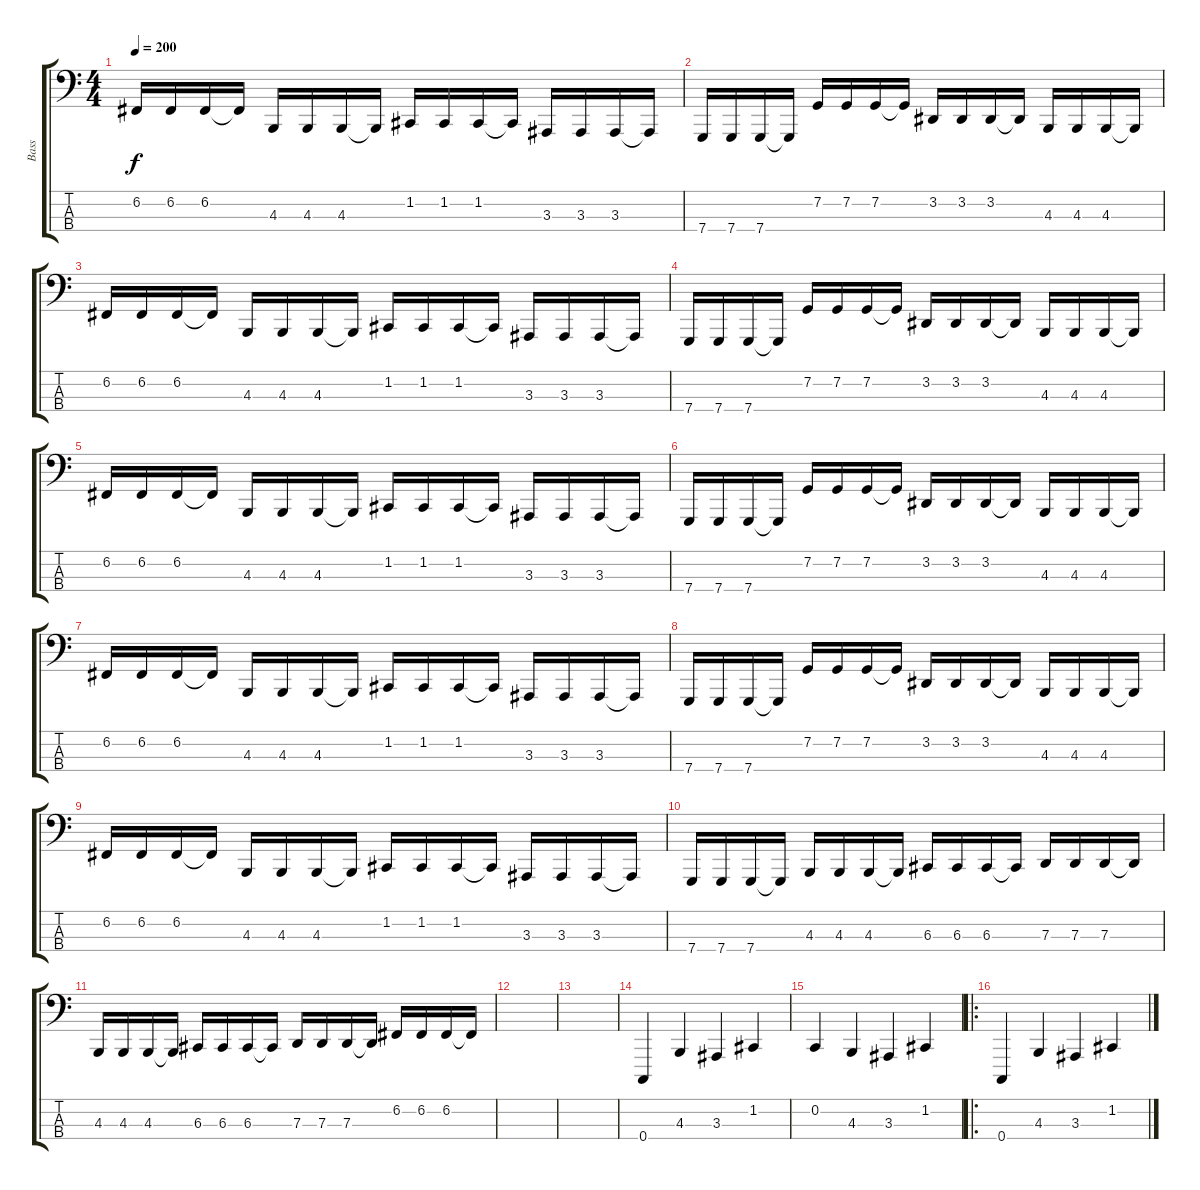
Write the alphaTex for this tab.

\track ("Bass" "Bass") {instrument electricbasspick}
\staff {score tabs}
\tuning (F1 C1 G0 C0) {hide}
\ts (4 4)
\tempo 200
\clef f4
\ks c
6.2.16{dy f} 6.2.16 6.2.16 6.2{t}.16 4.3.16 4.3.16 4.3.16 4.3{t}.16 1.2.16 1.2.16 1.2.16 1.2{t}.16 3.3.16 3.3.16 3.3.16 3.3{t}.16 |
7.4.16 7.4.16 7.4.16 7.4{t}.16 7.2.16 7.2.16 7.2.16 7.2{t}.16 3.2.16 3.2.16 3.2.16 3.2{t}.16 4.3.16 4.3.16 4.3.16 4.3{t}.16 |
6.2.16 6.2.16 6.2.16 6.2{t}.16 4.3.16 4.3.16 4.3.16 4.3{t}.16 1.2.16 1.2.16 1.2.16 1.2{t}.16 3.3.16 3.3.16 3.3.16 3.3{t}.16 |
7.4.16 7.4.16 7.4.16 7.4{t}.16 7.2.16 7.2.16 7.2.16 7.2{t}.16 3.2.16 3.2.16 3.2.16 3.2{t}.16 4.3.16 4.3.16 4.3.16 4.3{t}.16 |
6.2.16 6.2.16 6.2.16 6.2{t}.16 4.3.16 4.3.16 4.3.16 4.3{t}.16 1.2.16 1.2.16 1.2.16 1.2{t}.16 3.3.16 3.3.16 3.3.16 3.3{t}.16 |
7.4.16 7.4.16 7.4.16 7.4{t}.16 7.2.16 7.2.16 7.2.16 7.2{t}.16 3.2.16 3.2.16 3.2.16 3.2{t}.16 4.3.16 4.3.16 4.3.16 4.3{t}.16 |
6.2.16 6.2.16 6.2.16 6.2{t}.16 4.3.16 4.3.16 4.3.16 4.3{t}.16 1.2.16 1.2.16 1.2.16 1.2{t}.16 3.3.16 3.3.16 3.3.16 3.3{t}.16 |
7.4.16 7.4.16 7.4.16 7.4{t}.16 7.2.16 7.2.16 7.2.16 7.2{t}.16 3.2.16 3.2.16 3.2.16 3.2{t}.16 4.3.16 4.3.16 4.3.16 4.3{t}.16 |
6.2.16 6.2.16 6.2.16 6.2{t}.16 4.3.16 4.3.16 4.3.16 4.3{t}.16 1.2.16 1.2.16 1.2.16 1.2{t}.16 3.3.16 3.3.16 3.3.16 3.3{t}.16 |
7.4.16 7.4.16 7.4.16 7.4{t}.16 4.3.16 4.3.16 4.3.16 4.3{t}.16 6.3.16 6.3.16 6.3.16 6.3{t}.16 7.3.16 7.3.16 7.3.16 7.3{t}.16 |
4.3.16 4.3.16 4.3.16 4.3{t}.16 6.3.16 6.3.16 6.3.16 6.3{t}.16 7.3.16 7.3.16 7.3.16 7.3{t}.16 6.2.16 6.2.16 6.2.16 6.2{t}.16 |
|
|
0.4.4 4.3.4 3.3.4 1.2.4 |
0.2.4 4.3.4 3.3.4 1.2.4 |
\ro
0.4.4 4.3.4 3.3.4 1.2.4
